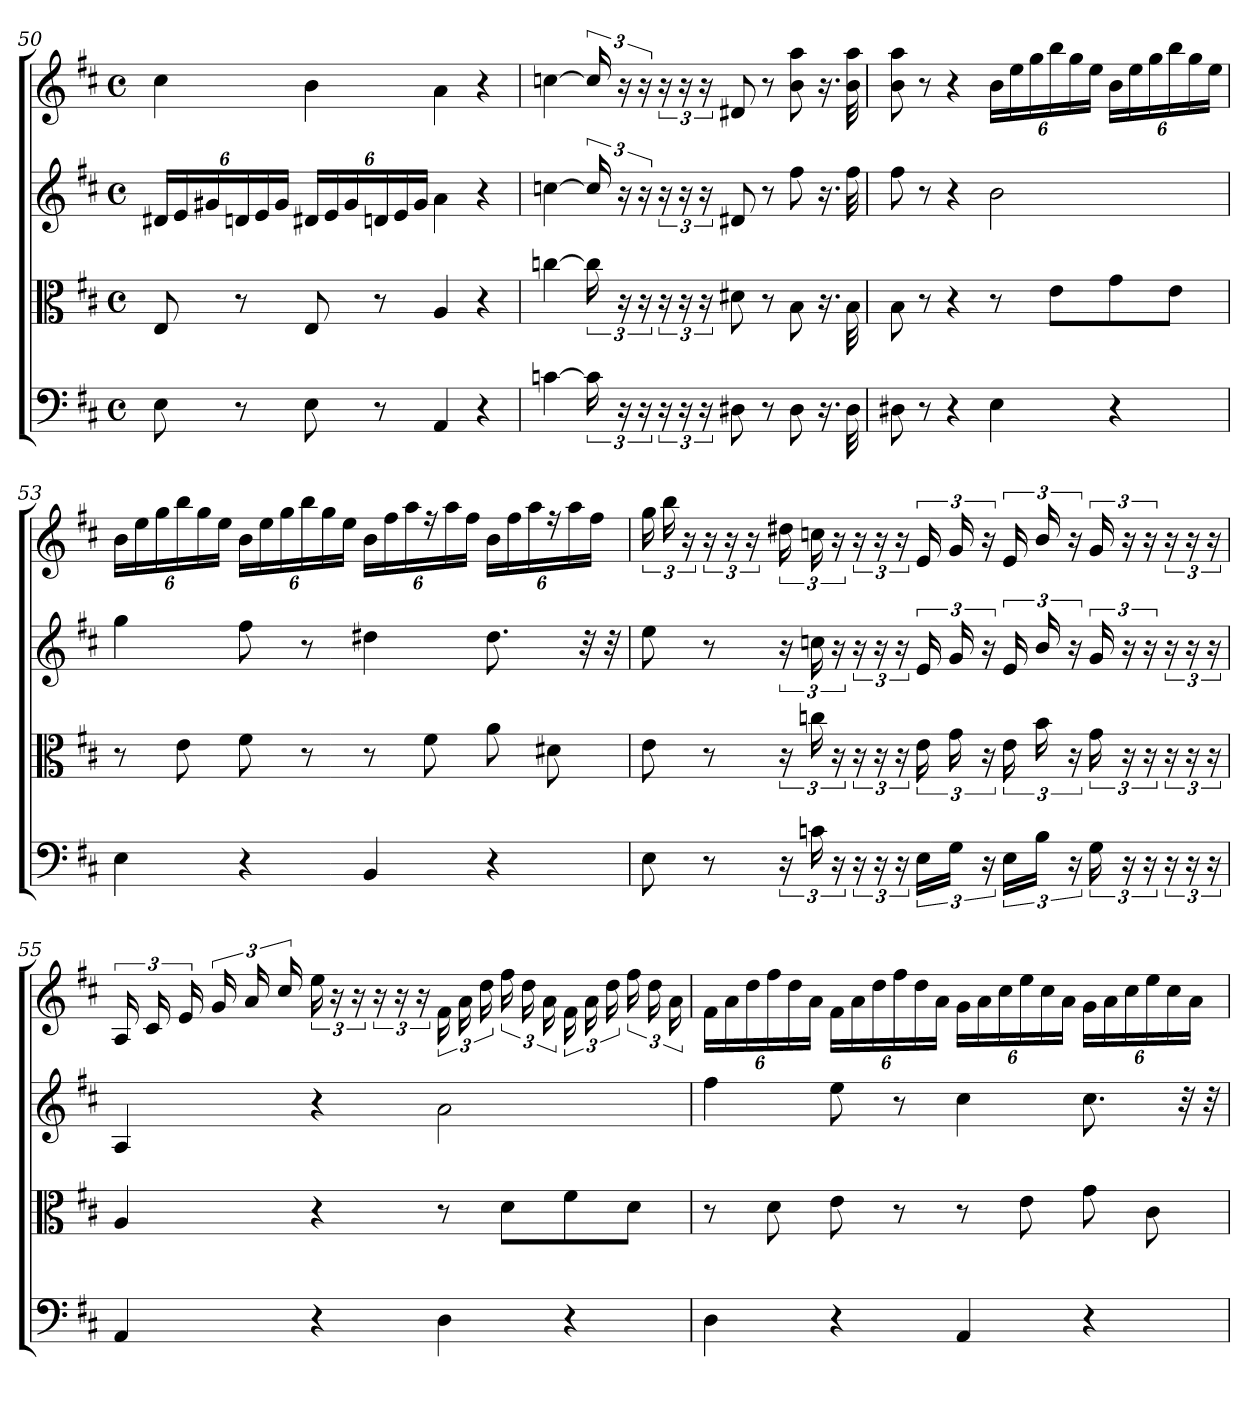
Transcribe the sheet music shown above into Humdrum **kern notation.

**kern	**kern	**kern	**kern
*part4	*part3	*part2	*part1
*staff4	*staff3	*staff2	*staff1
*clefF4	*clefC3	*clefG2	*clefG2
*k[f#c#]	*k[f#c#]	*k[f#c#]	*k[f#c#]
*b:	*b:	*b:	*b:
*M4/4	*M4/4	*M4/4	*M4/4
*met(c)	*met(c)	*met(c)	*met(c)
=50	=50	=50	=50
8E\	8E/	24d#X/LL	4cc#\
.	.	24e/	.
.	.	24g#X/	.
8r	8r	24dn/	.
.	.	24e/	.
.	.	24g#/JJ	.
8E\	8E/	24d#X/LL	4b\
.	.	24e/	.
.	.	24g#/	.
8r	8r	24dn/	.
.	.	24e/	.
.	.	24g#/JJ	.
4AA/	4A/	4a\	4a\
4r	4r	4r	4r
=51	=51	=51	=51
[4cn\	[4ccn\	[4ccn\	[4ccn\
24c\]	24cc\]	24cc/]	24cc/]
24r	24r	24r	24r
24r	24r	24r	24r
24r	24r	24r	24r
24r	24r	24r	24r
24r	24r	24r	24r
8D#X\	8d#X\	8d#X/	8d#X/
8r	8r	8r	8r
8D#\	8B\	8ff#\	8b\ 8aa\
16.r	16.r	16.r	16.r
32D#\	32B\	32ff#\	32b\ 32aa\
=52	=52	=52	=52
8D#X\	8B\	8ff#\	8b\ 8aa\
8r	8r	8r	8r
4r	4r	4r	4r
4E\	8r	2b\	24b\LL
.	.	.	24ee\
.	.	.	24gg\
.	8e\L	.	24bb\
.	.	.	24gg\
.	.	.	24ee\JJ
4r	8g\	.	24b\LL
.	.	.	24ee\
.	.	.	24gg\
.	8e\J	.	24bb\
.	.	.	24gg\
.	.	.	24ee\JJ
=53	=53	=53	=53
4E\	8r	4gg\	24b\LL
.	.	.	24ee\
.	.	.	24gg\
.	8e\	.	24bb\
.	.	.	24gg\
.	.	.	24ee\JJ
4r	8f#\	8ff#\	24b\LL
.	.	.	24ee\
.	.	.	24gg\
.	8r	8r	24bb\
.	.	.	24gg\
.	.	.	24ee\JJ
4BB/	8r	4dd#X\	24b\LL
.	.	.	24ff#\
.	.	.	24aa\
.	8f#\	.	24r
.	.	.	24aa\
.	.	.	24ff#\JJ
4r	8a\	8.dd#\	24b\LL
.	.	.	24ff#\
.	.	.	24aa\
.	8d#X\	.	24r
.	.	.	24aa\
.	.	32r	.
.	.	.	24ff#\JJ
.	.	32r	.
=54	=54	=54	=54
8E\	8e\	8ee\	24gg\
.	.	.	24bb\
.	.	.	24r
8r	8r	8r	24r
.	.	.	24r
.	.	.	24r
24r	24r	24r	24dd#X\
24cn\	24ccn\	24ccn\	24ccn\
24r	24r	24r	24r
24r	24r	24r	24r
24r	24r	24r	24r
24r	24r	24r	24r
24E\LL	24e\	24e/	24e/
24G\JJ	24g\	24g/	24g/
24r	24r	24r	24r
24E\LL	24e\	24e/	24e/
24B\JJ	24b\	24b/	24b/
24r	24r	24r	24r
24G\	24g\	24g/	24g/
24r	24r	24r	24r
24r	24r	24r	24r
24r	24r	24r	24r
24r	24r	24r	24r
24r	24r	24r	24r
=55	=55	=55	=55
4AA/	4A/	4A/	24A/
.	.	.	24c#/
.	.	.	24e/
.	.	.	24g/
.	.	.	24a/
.	.	.	24cc#/
4r	4r	4r	24ee\
.	.	.	24r
.	.	.	24r
.	.	.	24r
.	.	.	24r
.	.	.	24r
4D\	8r	2a\	24f#\
.	.	.	24a\
.	.	.	24dd\
.	8d\L	.	24ff#\
.	.	.	24dd\
.	.	.	24a\
4r	8f#\	.	24f#\
.	.	.	24a\
.	.	.	24dd\
.	8d\J	.	24ff#\
.	.	.	24dd\
.	.	.	24a\
=56	=56	=56	=56
4D\	8r	4ff#\	24f#\LL
.	.	.	24a\
.	.	.	24dd\
.	8d\	.	24ff#\
.	.	.	24dd\
.	.	.	24a\JJ
4r	8e\	8ee\	24f#\LL
.	.	.	24a\
.	.	.	24dd\
.	8r	8r	24ff#\
.	.	.	24dd\
.	.	.	24a\JJ
4AA/	8r	4cc#\	24g\LL
.	.	.	24a\
.	.	.	24cc#\
.	8e\	.	24ee\
.	.	.	24cc#\
.	.	.	24a\JJ
4r	8g\	8.cc#\	24g\LL
.	.	.	24a\
.	.	.	24cc#\
.	8c#\	.	24ee\
.	.	.	24cc#\
.	.	32r	.
.	.	.	24a\JJ
.	.	32r	.
=	=	=	=
*-	*-	*-	*-
